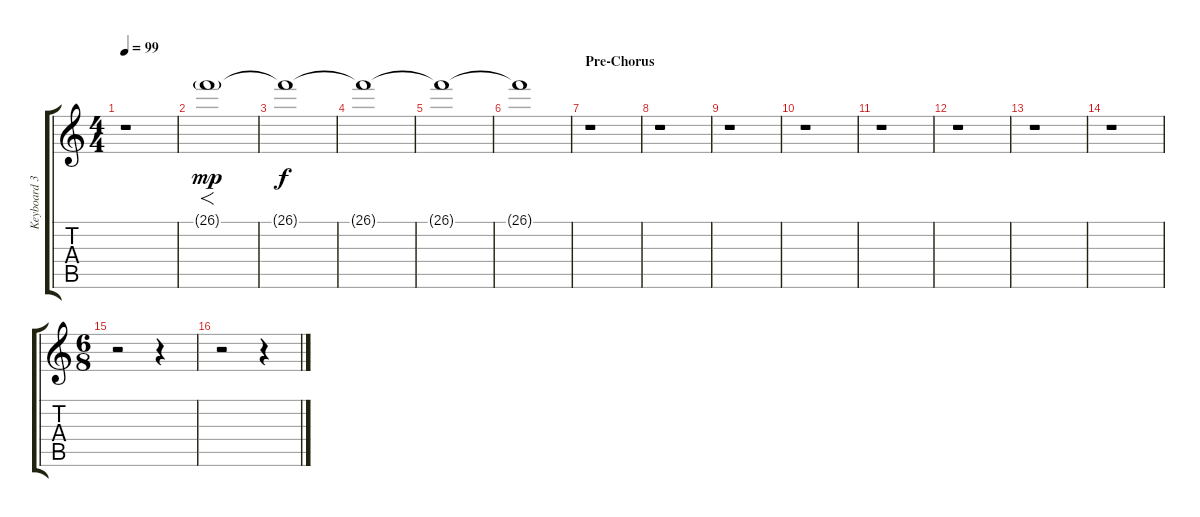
\track ("Keyboard 3" "Keyboard 3") {instrument stringensemble1}
\staff {score tabs}
\tuning (Eb4 Bb3 Gb3 Db3 Ab2 Eb2) {hide}
\ts (4 4)
\tempo 99
\clef g2
\ks c
r.1{dy f} |
26.1{g}.1{f dy mp volume 11 instrument synthstrings1} |
26.1{t}.1{dy f} |
26.1{t}.1 |
26.1{t}.1 |
26.1{t}.1 |
\section ("" "Pre-Chorus")
r.1 |
r.1 |
r.1 |
r.1 |
r.1 |
r.1 |
r.1 |
r.1 |
\ts (6 8)
\section ("" "")
r.2 r.4 |
r.2 r.4
